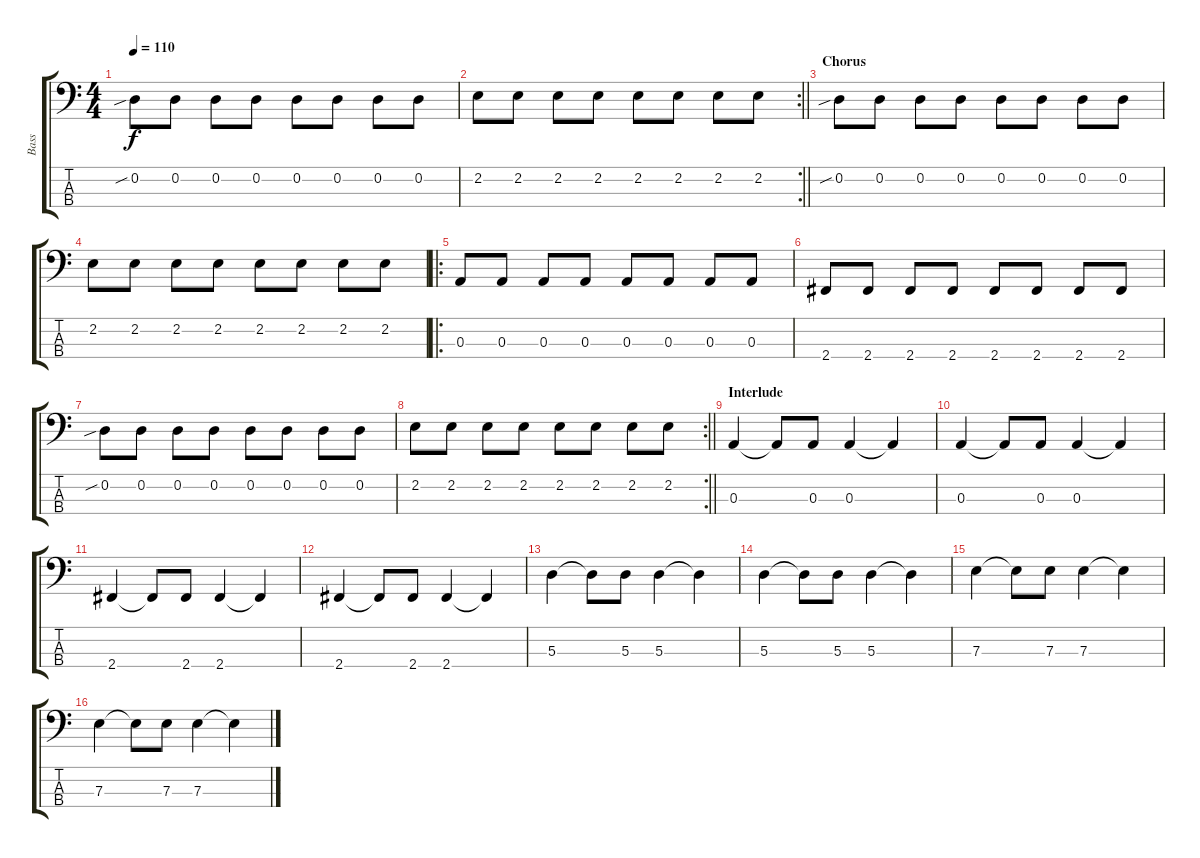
\track ("Bass" "Bass") {instrument electricbassfinger}
\staff {score tabs}
\tuning (G2 D2 A1 E1) {hide}
\ts (4 4)
\tempo 110
\clef f4
\ks c
0.2{sib}.8{dy f} 0.2.8 0.2.8 0.2.8 0.2.8 0.2.8 0.2.8 0.2.8 |
\rc 2
\barLineRight lightlight
2.2.8 2.2.8 2.2.8 2.2.8 2.2.8 2.2.8 2.2.8 2.2.8 |
\section ("" "Chorus")
0.2{sib}.8 0.2.8 0.2.8 0.2.8 0.2.8 0.2.8 0.2.8 0.2.8 |
2.2.8 2.2.8 2.2.8 2.2.8 2.2.8 2.2.8 2.2.8 2.2.8 |
\ro
0.3.8 0.3.8 0.3.8 0.3.8 0.3.8 0.3.8 0.3.8 0.3.8 |
2.4.8 2.4.8 2.4.8 2.4.8 2.4.8 2.4.8 2.4.8 2.4.8 |
0.2{sib}.8 0.2.8 0.2.8 0.2.8 0.2.8 0.2.8 0.2.8 0.2.8 |
\rc 2
\barLineRight lightlight
2.2.8 2.2.8 2.2.8 2.2.8 2.2.8 2.2.8 2.2.8 2.2.8 |
\section ("" "Interlude")
0.3.4 0.3{t}.8 0.3.8 0.3.4 0.3{t}.4 |
0.3.4 0.3{t}.8 0.3.8 0.3.4 0.3{t}.4 |
2.4.4 2.4{t}.8 2.4.8 2.4.4 2.4{t}.4 |
2.4.4 2.4{t}.8 2.4.8 2.4.4 2.4{t}.4 |
5.3.4 5.3{t}.8 5.3.8 5.3.4 5.3{t}.4 |
5.3.4 5.3{t}.8 5.3.8 5.3.4 5.3{t}.4 |
7.3.4 7.3{t}.8 7.3.8 7.3.4 7.3{t}.4 |
7.3.4 7.3{t}.8 7.3.8 7.3.4 7.3{t}.4
